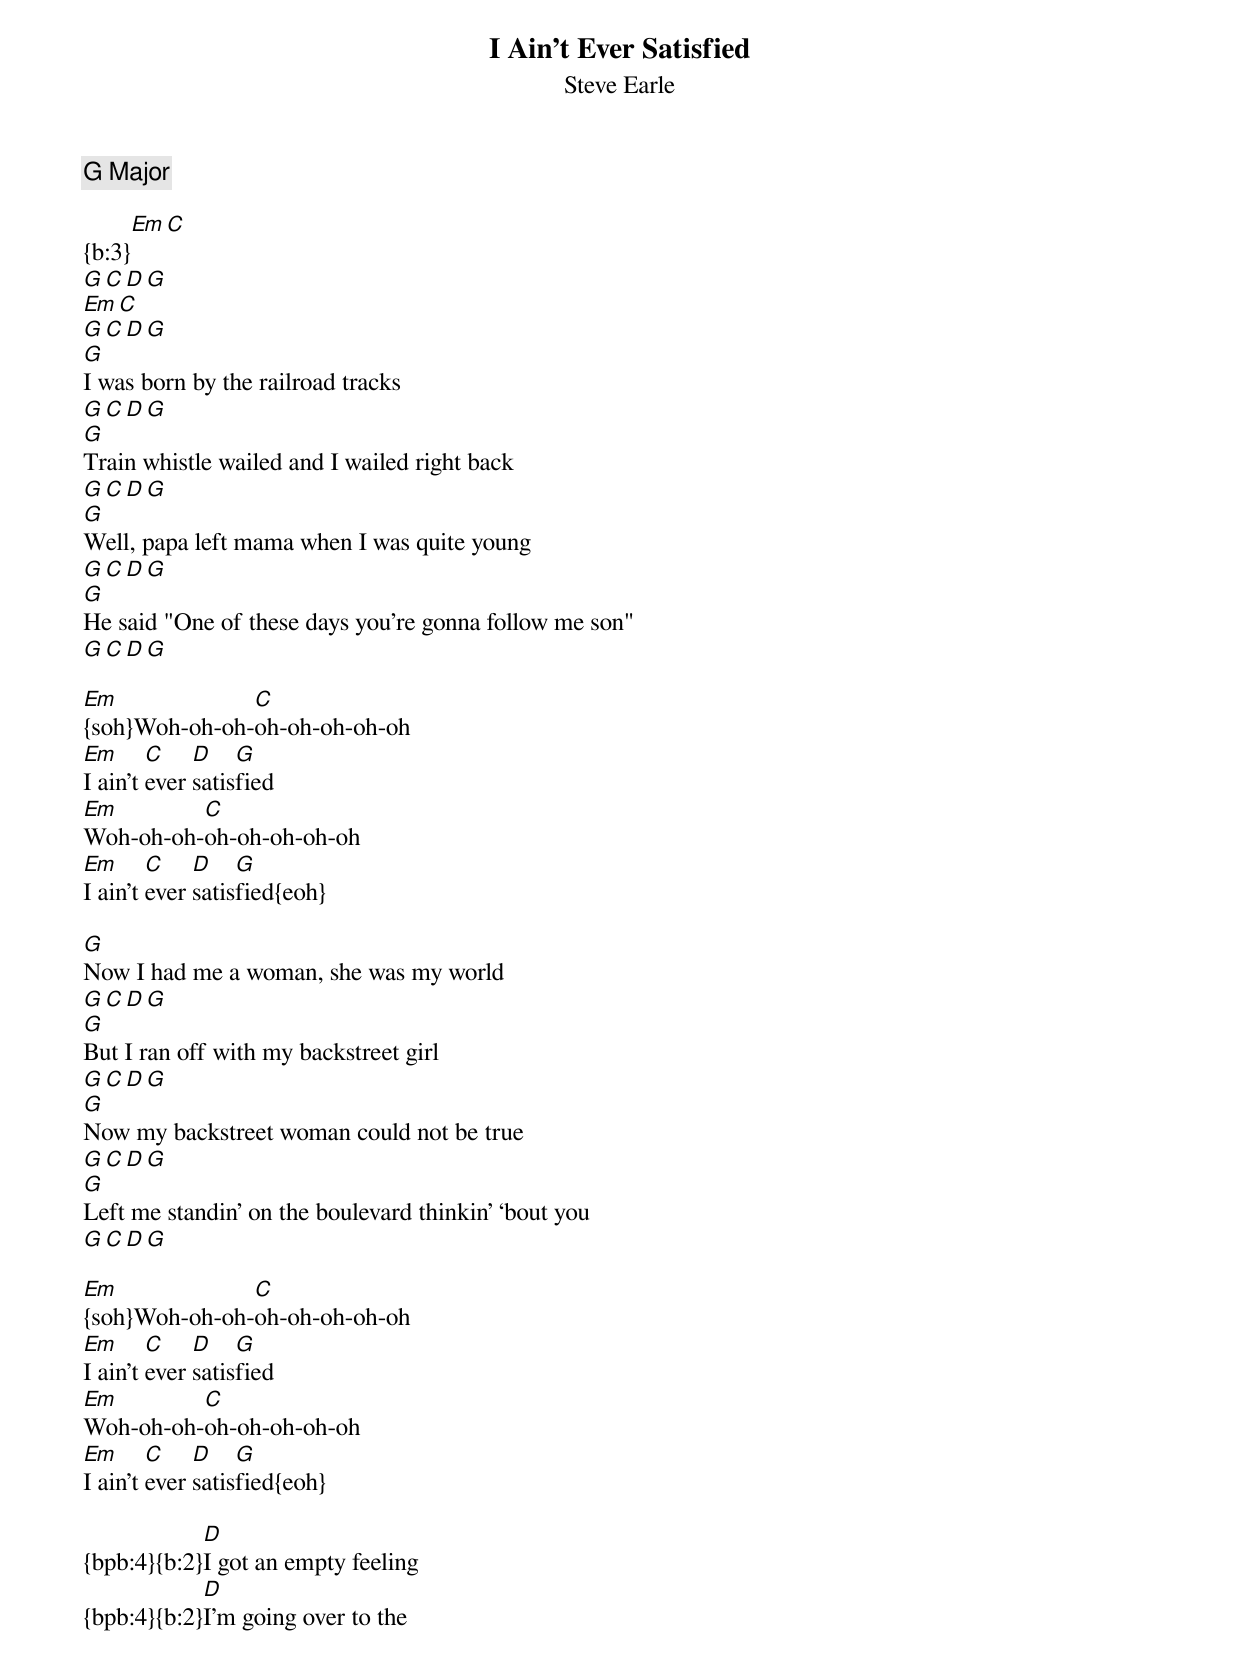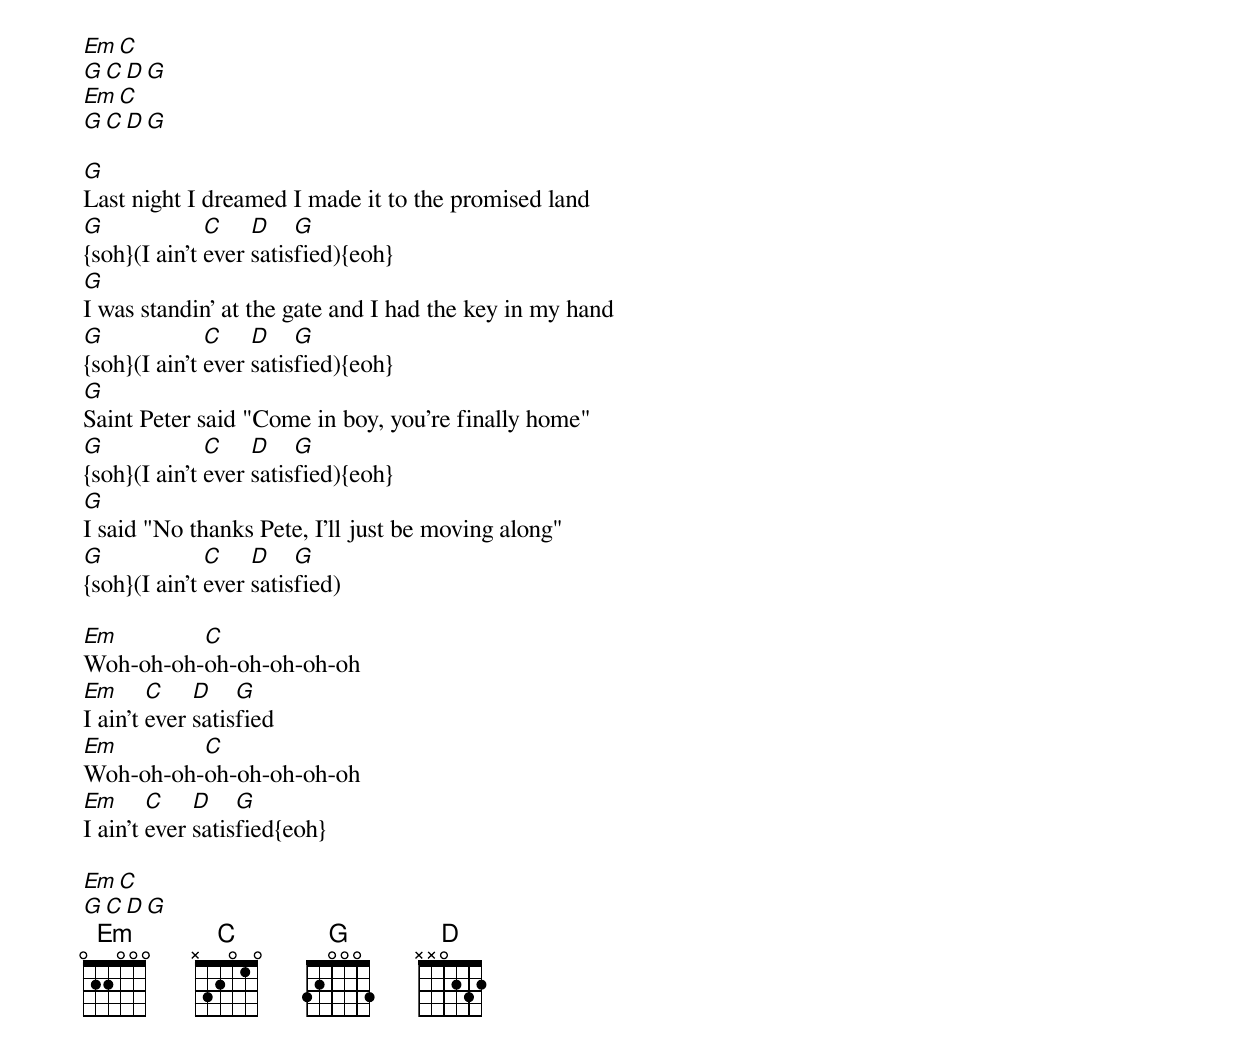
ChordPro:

{t:I Ain’t Ever Satisfied}
{st:Steve Earle}
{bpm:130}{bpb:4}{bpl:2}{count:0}
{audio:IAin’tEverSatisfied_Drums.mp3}
{c:G Major}
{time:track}

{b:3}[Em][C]
[G][C][D][G]
[Em][C]
[G][C][D][G]
[G]I was born by the railroad tracks
[G][C][D][G]
[G]Train whistle wailed and I wailed right back
[G][C][D][G]
[G]Well, papa left mama when I was quite young
[G][C][D][G]
[G]He said "One of these days you're gonna follow me son"
[G][C][D][G]

[Em]{soh}Woh-oh-oh-[C]oh-oh-oh-oh-oh
[Em]I ain't [C]ever [D]satis[G]fied
[Em]Woh-oh-oh-[C]oh-oh-oh-oh-oh
[Em]I ain't [C]ever [D]satis[G]fied{eoh}

[G]Now I had me a woman, she was my world
[G][C][D][G]
[G]But I ran off with my backstreet girl
[G][C][D][G]
[G]Now my backstreet woman could not be true
[G][C][D][G]
[G]Left me standin' on the boulevard thinkin' ‘bout you
[G][C][D][G]

[Em]{soh}Woh-oh-oh-[C]oh-oh-oh-oh-oh
[Em]I ain't [C]ever [D]satis[G]fied
[Em]Woh-oh-oh-[C]oh-oh-oh-oh-oh
[Em]I ain't [C]ever [D]satis[G]fied{eoh}

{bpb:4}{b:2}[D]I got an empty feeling
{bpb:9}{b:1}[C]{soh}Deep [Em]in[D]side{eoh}
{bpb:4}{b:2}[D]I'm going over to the
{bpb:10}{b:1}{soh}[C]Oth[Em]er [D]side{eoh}

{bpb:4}
[Em][C]
[G][C][D][G]
[Em][C]
[G][C][D][G]

[G]Last night I dreamed I made it to the promised land
[G]{soh}(I ain’t [C]ever [D]satis[G]fied){eoh}
[G]I was standin' at the gate and I had the key in my hand
[G]{soh}(I ain’t [C]ever [D]satis[G]fied){eoh}
[G]Saint Peter said "Come in boy, you're finally home"
[G]{soh}(I ain’t [C]ever [D]satis[G]fied){eoh}
[G]I said "No thanks Pete, I'll just be moving along"
[G]{soh}(I ain’t [C]ever [D]satis[G]fied)

[Em]Woh-oh-oh-[C]oh-oh-oh-oh-oh
[Em]I ain't [C]ever [D]satis[G]fied
[Em]Woh-oh-oh-[C]oh-oh-oh-oh-oh
[Em]I ain't [C]ever [D]satis[G]fied{eoh}

[Em][C]
[G][C][D][G]
